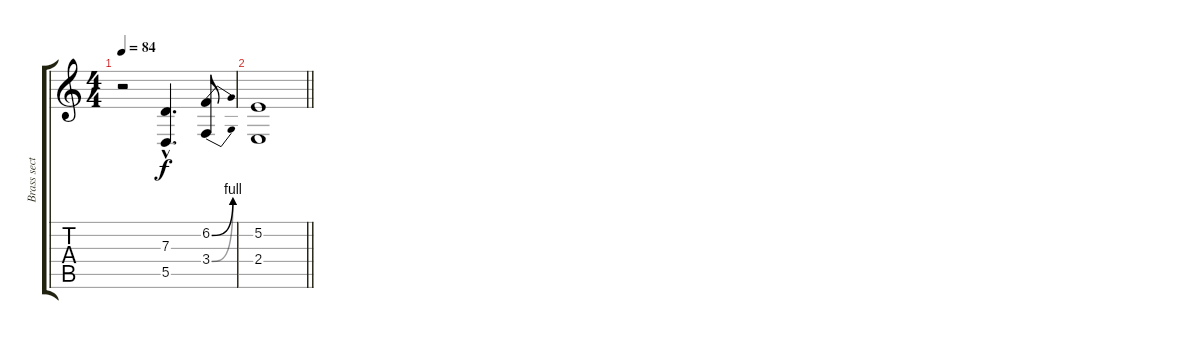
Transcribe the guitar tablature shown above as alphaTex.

\track ("Brass section" "Brass sect") {instrument trumpet}
\staff {score tabs}
\tuning (E4 B3 G3 D3 A2 E2) {hide}
\ts (4 4)
\tempo 84
\clef g2
\ks c
r.2{dy f} (7.3{hac} 5.5{hac}).4{d} (6.2{be (bend 0 0 60 4)} 3.4{be (bend 0 0 60 4)}).8 |
\barLineRight lightlight
(5.2 2.4).1
